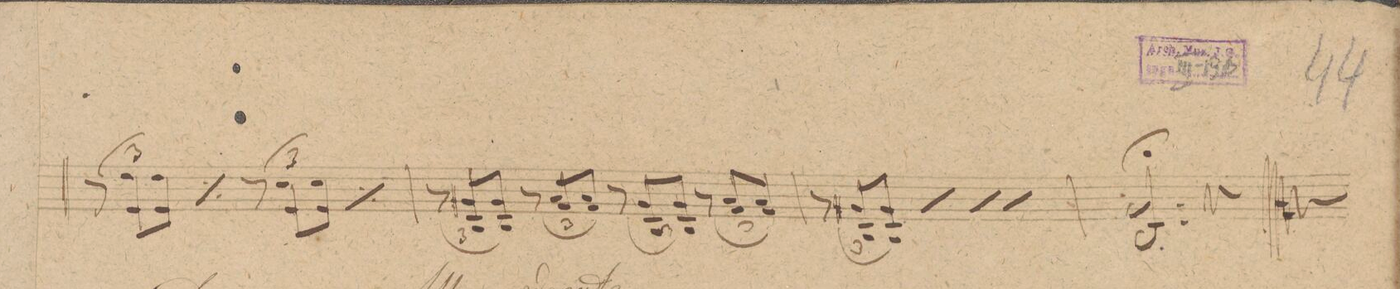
**kern	**dynam
*I"Violino IIdo	*
*clefG2	*
*k[]	*
*met(c|)	*
*M2/2	*
12r	.
12ddL 12e\	.
12ddJ 12e\	.
*rep	*
12r	.
12ddL 12e\	.
12ddJ 12e\	.
*Xrep	*
12r	.
12ccL 12e\	.
12ccJ 12e\	.
*rep	*
12r	.
12ccL 12e\	.
12ccJ 12e\	.
*Xrep	*
=49	=49
12r	.
12g#XL 12B/	.
12g#J 12B/	.
12r	.
12aL 12f/	.
12aJ 12f/	.
12r	.
12g#L 12B/	.
12g#J 12B/	.
12r	.
12aL 12f/	.
12aJ 12f/	.
=50	=50
12r	.
12g#XL 12B/	.
12g#J 12B/	.
*rep	*
12r	.
12g#L 12B/	.
12g#J 12B/	.
*Xrep	*
*rep	*
12r	.
12g#L 12B/	.
12g#J 12B/	.
*Xrep	*
*rep	*
12r	.
12g#L 12B/	.
12g#J 12B/	.
*Xrep	*
=51	=51
2.g 2.B;/	.
4r	.
==	==
*-	*-
